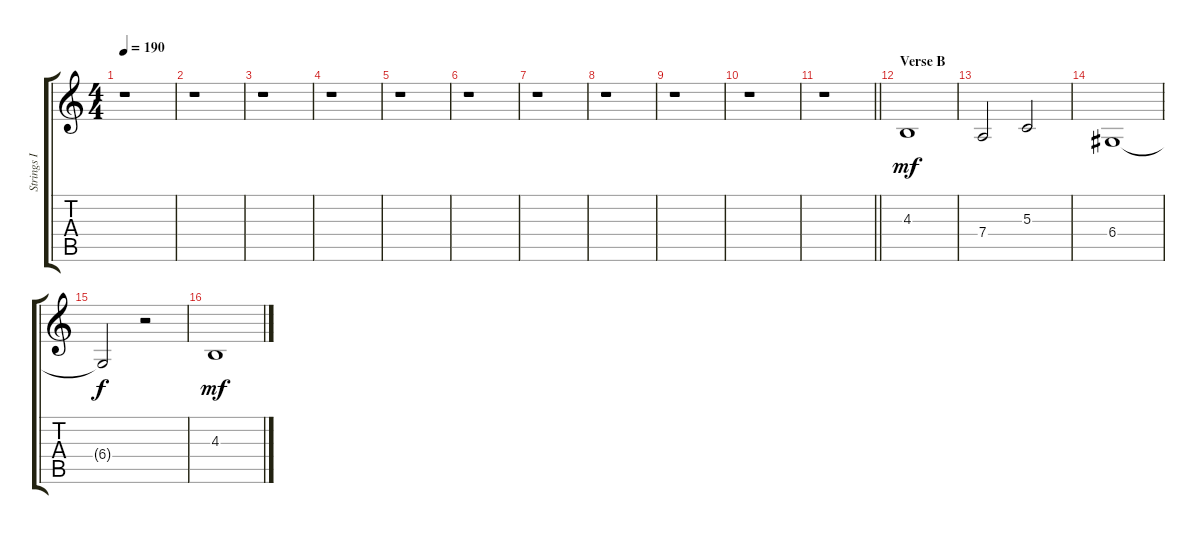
\track ("Strings I" "Strings I") {instrument stringensemble1}
\staff {score tabs}
\tuning (E4 B3 G3 D3 A2 E2) {hide}
\ts (4 4)
\tempo 190
\clef g2
\ks c
r.1{dy f} |
r.1 |
r.1 |
r.1 |
r.1 |
r.1 |
r.1 |
r.1 |
r.1 |
r.1 |
\barLineRight lightlight
r.1 |
\section ("" "Verse B")
4.3.1{dy mf balance 11} |
7.4.2 5.3.2 |
6.4.1 |
6.4{t}.2{dy f} r.2 |
4.3.1{dy mf}
